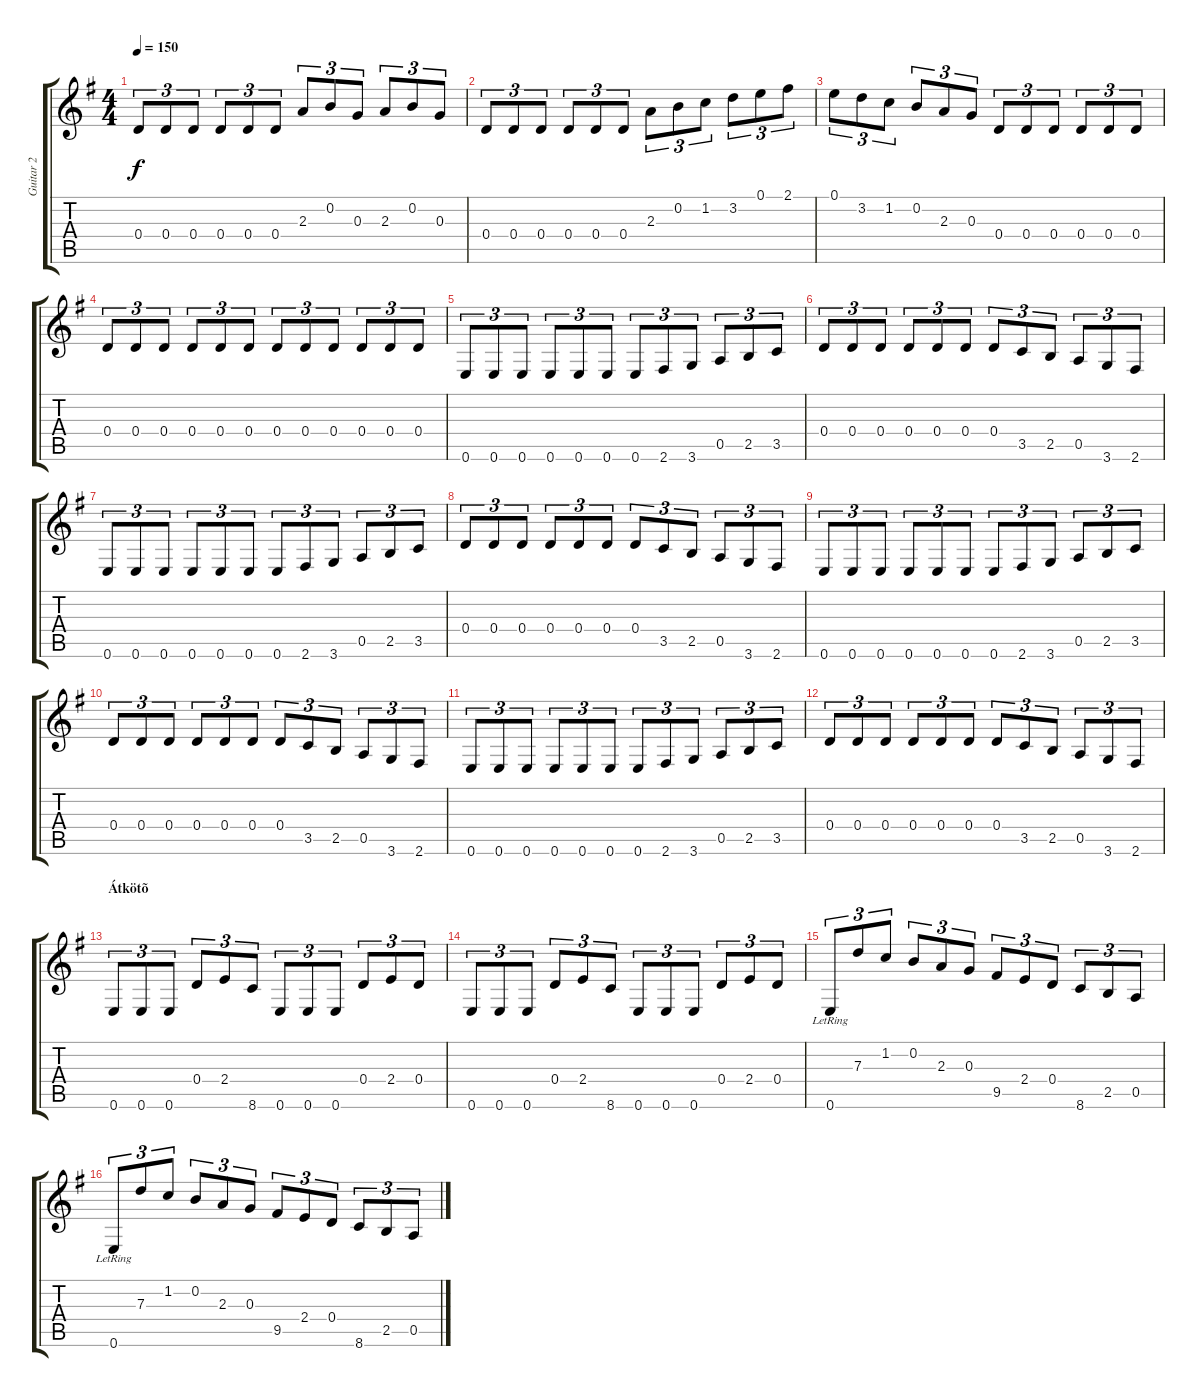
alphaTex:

\track ("Guitar 2" "Guitar 2") {instrument distortionguitar}
\staff {score tabs}
\tuning (E4 B3 G3 D3 A2 E2) {hide}
\ts (4 4)
\tempo 150
\clef g2
\ks eminor
0.4.8{tu (3 2) dy f} 0.4.8{tu (3 2)} 0.4.8{tu (3 2)} 0.4.8{tu (3 2)} 0.4.8{tu (3 2)} 0.4.8{tu (3 2)} 2.3.8{tu (3 2)} 0.2.8{tu (3 2)} 0.3.8{tu (3 2)} 2.3.8{tu (3 2)} 0.2.8{tu (3 2)} 0.3.8{tu (3 2)} |
0.4.8{tu (3 2)} 0.4.8{tu (3 2)} 0.4.8{tu (3 2)} 0.4.8{tu (3 2)} 0.4.8{tu (3 2)} 0.4.8{tu (3 2)} 2.3.8{tu (3 2)} 0.2.8{tu (3 2)} 1.2.8{tu (3 2)} 3.2.8{tu (3 2)} 0.1.8{tu (3 2)} 2.1.8{tu (3 2)} |
0.1.8{tu (3 2)} 3.2.8{tu (3 2)} 1.2.8{tu (3 2)} 0.2.8{tu (3 2)} 2.3.8{tu (3 2)} 0.3.8{tu (3 2)} 0.4.8{tu (3 2)} 0.4.8{tu (3 2)} 0.4.8{tu (3 2)} 0.4.8{tu (3 2)} 0.4.8{tu (3 2)} 0.4.8{tu (3 2)} |
0.4.8{tu (3 2)} 0.4.8{tu (3 2)} 0.4.8{tu (3 2)} 0.4.8{tu (3 2)} 0.4.8{tu (3 2)} 0.4.8{tu (3 2)} 0.4.8{tu (3 2)} 0.4.8{tu (3 2)} 0.4.8{tu (3 2)} 0.4.8{tu (3 2)} 0.4.8{tu (3 2)} 0.4.8{tu (3 2)} |
0.6.8{tu (3 2)} 0.6.8{tu (3 2)} 0.6.8{tu (3 2)} 0.6.8{tu (3 2)} 0.6.8{tu (3 2)} 0.6.8{tu (3 2)} 0.6.8{tu (3 2)} 2.6.8{tu (3 2)} 3.6.8{tu (3 2)} 0.5.8{tu (3 2)} 2.5.8{tu (3 2)} 3.5.8{tu (3 2)} |
0.4.8{tu (3 2)} 0.4.8{tu (3 2)} 0.4.8{tu (3 2)} 0.4.8{tu (3 2)} 0.4.8{tu (3 2)} 0.4.8{tu (3 2)} 0.4.8{tu (3 2)} 3.5.8{tu (3 2)} 2.5.8{tu (3 2)} 0.5.8{tu (3 2)} 3.6.8{tu (3 2)} 2.6.8{tu (3 2)} |
0.6.8{tu (3 2)} 0.6.8{tu (3 2)} 0.6.8{tu (3 2)} 0.6.8{tu (3 2)} 0.6.8{tu (3 2)} 0.6.8{tu (3 2)} 0.6.8{tu (3 2)} 2.6.8{tu (3 2)} 3.6.8{tu (3 2)} 0.5.8{tu (3 2)} 2.5.8{tu (3 2)} 3.5.8{tu (3 2)} |
0.4.8{tu (3 2)} 0.4.8{tu (3 2)} 0.4.8{tu (3 2)} 0.4.8{tu (3 2)} 0.4.8{tu (3 2)} 0.4.8{tu (3 2)} 0.4.8{tu (3 2)} 3.5.8{tu (3 2)} 2.5.8{tu (3 2)} 0.5.8{tu (3 2)} 3.6.8{tu (3 2)} 2.6.8{tu (3 2)} |
0.6.8{tu (3 2)} 0.6.8{tu (3 2)} 0.6.8{tu (3 2)} 0.6.8{tu (3 2)} 0.6.8{tu (3 2)} 0.6.8{tu (3 2)} 0.6.8{tu (3 2)} 2.6.8{tu (3 2)} 3.6.8{tu (3 2)} 0.5.8{tu (3 2)} 2.5.8{tu (3 2)} 3.5.8{tu (3 2)} |
0.4.8{tu (3 2)} 0.4.8{tu (3 2)} 0.4.8{tu (3 2)} 0.4.8{tu (3 2)} 0.4.8{tu (3 2)} 0.4.8{tu (3 2)} 0.4.8{tu (3 2)} 3.5.8{tu (3 2)} 2.5.8{tu (3 2)} 0.5.8{tu (3 2)} 3.6.8{tu (3 2)} 2.6.8{tu (3 2)} |
0.6.8{tu (3 2)} 0.6.8{tu (3 2)} 0.6.8{tu (3 2)} 0.6.8{tu (3 2)} 0.6.8{tu (3 2)} 0.6.8{tu (3 2)} 0.6.8{tu (3 2)} 2.6.8{tu (3 2)} 3.6.8{tu (3 2)} 0.5.8{tu (3 2)} 2.5.8{tu (3 2)} 3.5.8{tu (3 2)} |
0.4.8{tu (3 2)} 0.4.8{tu (3 2)} 0.4.8{tu (3 2)} 0.4.8{tu (3 2)} 0.4.8{tu (3 2)} 0.4.8{tu (3 2)} 0.4.8{tu (3 2)} 3.5.8{tu (3 2)} 2.5.8{tu (3 2)} 0.5.8{tu (3 2)} 3.6.8{tu (3 2)} 2.6.8{tu (3 2)} |
\section ("" "Átkötõ")
0.6.8{tu (3 2)} 0.6.8{tu (3 2)} 0.6.8{tu (3 2)} 0.4.8{tu (3 2)} 2.4.8{tu (3 2)} 8.6.8{tu (3 2)} 0.6.8{tu (3 2)} 0.6.8{tu (3 2)} 0.6.8{tu (3 2)} 0.4.8{tu (3 2)} 2.4.8{tu (3 2)} 0.4.8{tu (3 2)} |
0.6.8{tu (3 2)} 0.6.8{tu (3 2)} 0.6.8{tu (3 2)} 0.4.8{tu (3 2)} 2.4.8{tu (3 2)} 8.6.8{tu (3 2)} 0.6.8{tu (3 2)} 0.6.8{tu (3 2)} 0.6.8{tu (3 2)} 0.4.8{tu (3 2)} 2.4.8{tu (3 2)} 0.4.8{tu (3 2)} |
0.6{lr}.8{tu (3 2)} 7.3.8{tu (3 2)} 1.2.8{tu (3 2)} 0.2.8{tu (3 2)} 2.3.8{tu (3 2)} 0.3.8{tu (3 2)} 9.5.8{tu (3 2)} 2.4.8{tu (3 2)} 0.4.8{tu (3 2)} 8.6.8{tu (3 2)} 2.5.8{tu (3 2)} 0.5.8{tu (3 2)} |
0.6{lr}.8{tu (3 2)} 7.3.8{tu (3 2)} 1.2.8{tu (3 2)} 0.2.8{tu (3 2)} 2.3.8{tu (3 2)} 0.3.8{tu (3 2)} 9.5.8{tu (3 2)} 2.4.8{tu (3 2)} 0.4.8{tu (3 2)} 8.6.8{tu (3 2)} 2.5.8{tu (3 2)} 0.5.8{tu (3 2)}
